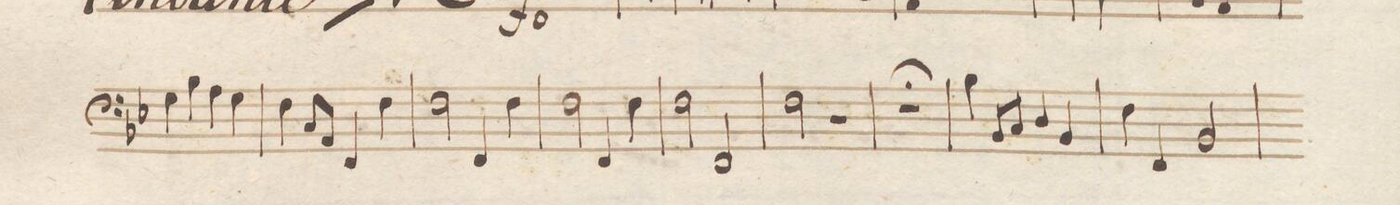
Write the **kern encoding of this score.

**kern	**dynam
*I"Basso e Violoncello	*
*clefF4	*
*k[b-e-]	*
*met(c)	*
*M4/4	*
4G\	.
4B-\	.
4A\	.
4G\	.
=8	=8
4F\	.
8C/L	.
8AA/J	.
4FF/	.
4F\	.
=9	=9
2F\	.
4FF/	.
4F\	.
=10	=10
2F\	.
4FF/	.
4F\	.
=11	=11
2F\	.
2FF/	.
=12	=12
2F\	.
2r	.
=13	=13
1r;	.
=14	=14
4B-\	.
8BB-/L	.
8C/J	.
4D/	.
4BB-/	.
=15	=15
4F\	.
4FF/	.
2BB-/	.
=16	=16
*-	*-
